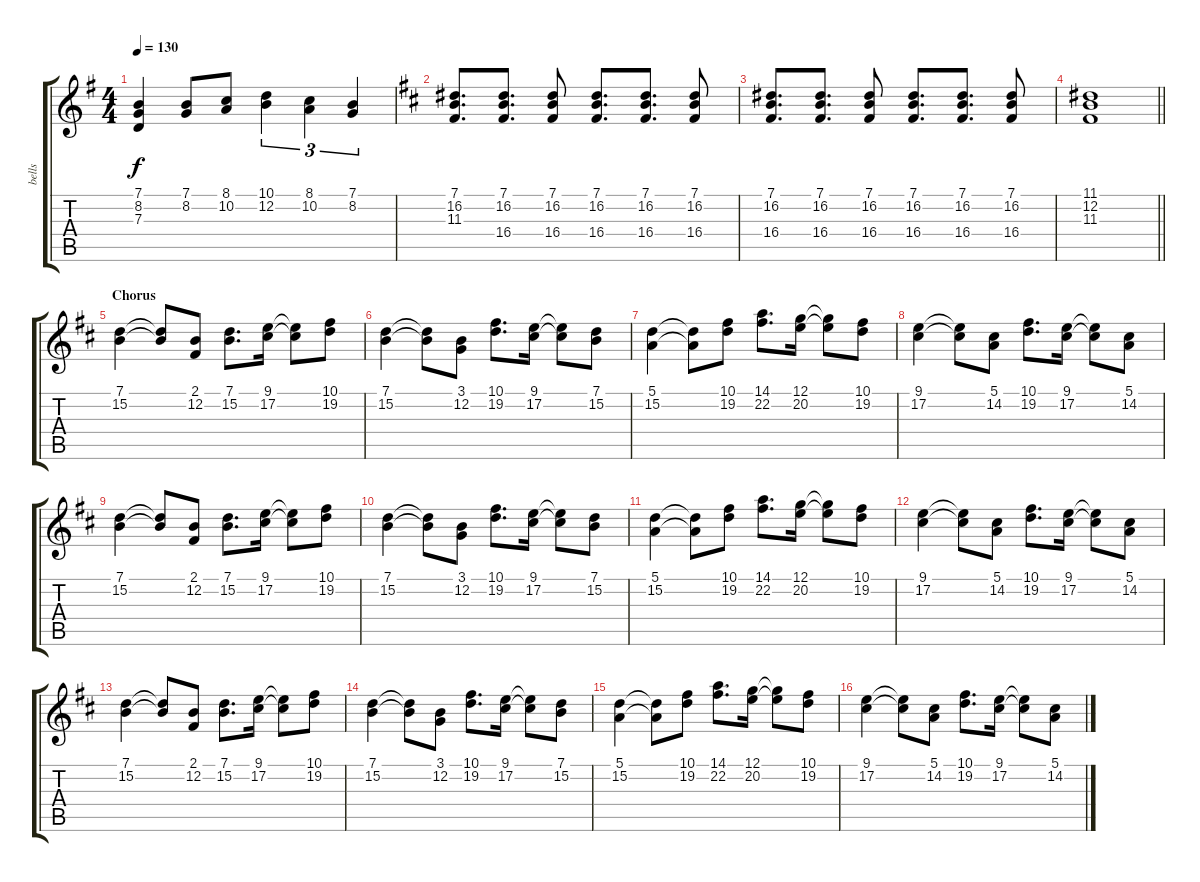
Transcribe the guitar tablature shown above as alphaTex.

\track ("bells" "bells") {instrument musicbox}
\staff {score tabs}
\tuning (E4 B3 G3 D3 A2 E2) {hide}
\ts (4 4)
\tempo 130
\clef g2
\ks eminor
(7.1 8.2 7.3).4{dy f} (7.1 8.2).8 (8.1 10.2).8 (10.1 12.2).4{tu (3 2)} (8.1 10.2).4{tu (3 2)} (7.1 8.2).4{tu (3 2)} |
\ks bminor
(7.1 16.2 11.3).8{d} (7.1 16.2 16.4).8{d} (7.1 16.2 16.4).8 (7.1 16.2 16.4).8{d} (7.1 16.2 16.4).8{d} (7.1 16.2 16.4).8 |
(7.1 16.2 16.4).8{d} (7.1 16.2 16.4).8{d} (7.1 16.2 16.4).8 (7.1 16.2 16.4).8{d} (7.1 16.2 16.4).8{d} (7.1 16.2 16.4).8 |
\barLineRight lightlight
(11.1 12.2 11.3).1 |
\section ("" "Chorus")
(7.1 15.2).4 (7.1{t} 15.2{t}).8 (2.1 12.2).8 (7.1 15.2).8{d} (9.1 17.2).16 (9.1{t} 17.2{t}).8 (10.1 19.2).8 |
(7.1 15.2).4 (7.1{t} 15.2{t}).8 (3.1 12.2).8 (10.1 19.2).8{d} (9.1 17.2).16 (9.1{t} 17.2{t}).8 (7.1 15.2).8 |
(5.1 15.2).4 (5.1{t} 15.2{t}).8 (10.1 19.2).8 (14.1 22.2).8{d} (12.1 20.2).16 (12.1{t} 20.2{t}).8 (10.1 19.2).8 |
(9.1 17.2).4 (9.1{t} 17.2{t}).8 (5.1 14.2).8 (10.1 19.2).8{d} (9.1 17.2).16 (9.1{t} 17.2{t}).8 (5.1 14.2).8 |
(7.1 15.2).4 (7.1{t} 15.2{t}).8 (2.1 12.2).8 (7.1 15.2).8{d} (9.1 17.2).16 (9.1{t} 17.2{t}).8 (10.1 19.2).8 |
(7.1 15.2).4 (7.1{t} 15.2{t}).8 (3.1 12.2).8 (10.1 19.2).8{d} (9.1 17.2).16 (9.1{t} 17.2{t}).8 (7.1 15.2).8 |
(5.1 15.2).4 (5.1{t} 15.2{t}).8 (10.1 19.2).8 (14.1 22.2).8{d} (12.1 20.2).16 (12.1{t} 20.2{t}).8 (10.1 19.2).8 |
(9.1 17.2).4 (9.1{t} 17.2{t}).8 (5.1 14.2).8 (10.1 19.2).8{d} (9.1 17.2).16 (9.1{t} 17.2{t}).8 (5.1 14.2).8 |
(7.1 15.2).4 (7.1{t} 15.2{t}).8 (2.1 12.2).8 (7.1 15.2).8{d} (9.1 17.2).16 (9.1{t} 17.2{t}).8 (10.1 19.2).8 |
(7.1 15.2).4 (7.1{t} 15.2{t}).8 (3.1 12.2).8 (10.1 19.2).8{d} (9.1 17.2).16 (9.1{t} 17.2{t}).8 (7.1 15.2).8 |
(5.1 15.2).4 (5.1{t} 15.2{t}).8 (10.1 19.2).8 (14.1 22.2).8{d} (12.1 20.2).16 (12.1{t} 20.2{t}).8 (10.1 19.2).8 |
(9.1 17.2).4 (9.1{t} 17.2{t}).8 (5.1 14.2).8 (10.1 19.2).8{d} (9.1 17.2).16 (9.1{t} 17.2{t}).8 (5.1 14.2).8
